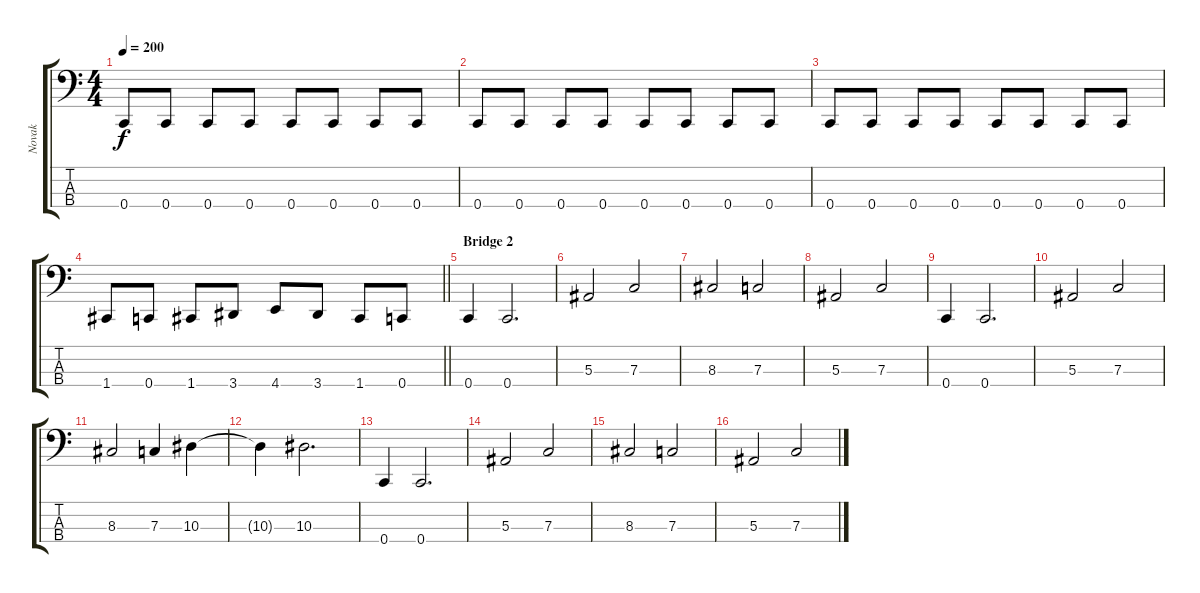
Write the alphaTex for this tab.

\track ("Novak" "Novak") {instrument electricbasspick}
\staff {score tabs}
\tuning (Eb2 Bb1 F1 C1) {hide}
\ts (4 4)
\tempo 200
\clef f4
\ks c
0.4.8{dy f} 0.4.8 0.4.8 0.4.8 0.4.8 0.4.8 0.4.8 0.4.8 |
0.4.8 0.4.8 0.4.8 0.4.8 0.4.8 0.4.8 0.4.8 0.4.8 |
0.4.8 0.4.8 0.4.8 0.4.8 0.4.8 0.4.8 0.4.8 0.4.8 |
\barLineRight lightlight
1.4.8 0.4.8 1.4.8 3.4.8 4.4.8 3.4.8 1.4.8 0.4.8 |
\section ("" "Bridge 2")
0.4.4 0.4.2{d} |
5.3.2 7.3.2 |
8.3.2 7.3.2 |
5.3.2 7.3.2 |
0.4.4 0.4.2{d} |
5.3.2 7.3.2 |
8.3.2 7.3.4 10.3.4 |
10.3{t}.4 10.3.2{d} |
0.4.4 0.4.2{d} |
5.3.2 7.3.2 |
8.3.2 7.3.2 |
5.3.2 7.3.2
